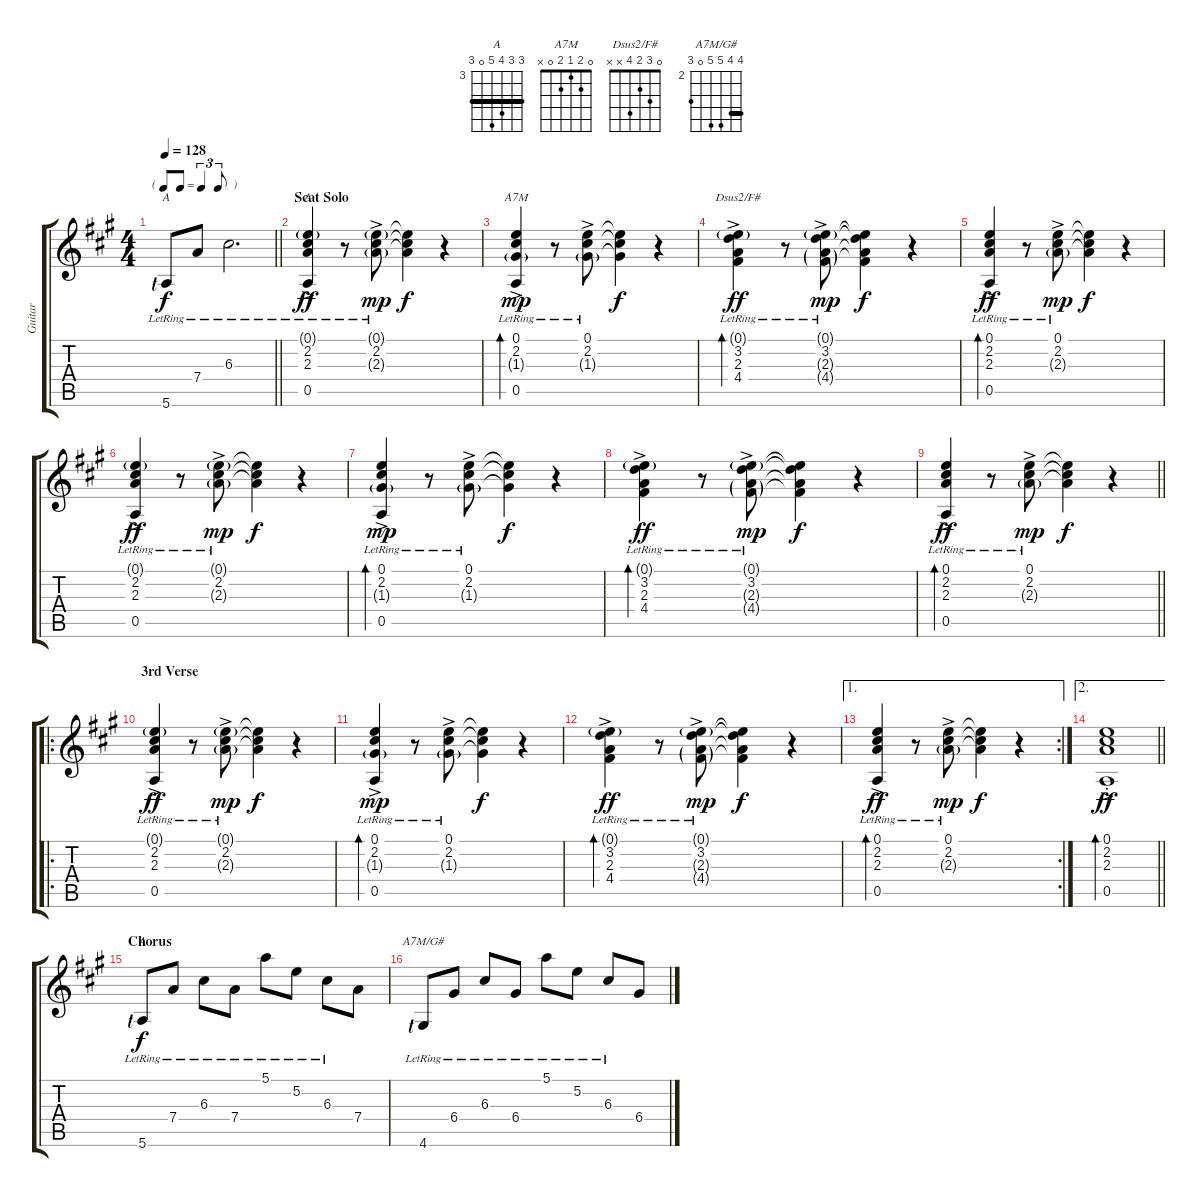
\track ("Guitar" "Guitar") {instrument acousticguitarnylon}
\staff {score tabs}
\tuning (E4 B3 G3 D3 A2 E2) {hide}
\chord ("A" 5 5 6 7 0 x) {firstfret 3 barre 5}
\chord ("A" x 2 2 2 0 x) {barre 2}
\chord ("A7M" 0 2 1 2 0 x)
\chord ("Dsus2/F#" 0 3 2 4 x x)
\chord ("A" 5 5 6 7 0 5) {firstfret 3 barre 5}
\chord ("A7M/G#" 5 5 6 6 0 4) {firstfret 2 barre 5}
\ts (4 4)
\tf triplet8th
\tempo 128
\clef g2
\barLineRight lightlight
\ks a
5.6{lr lf 1}.8{ch "A" dy f} 7.4{lr}.8 6.3{lr}.2{d} |
\section ("" "Scat Solo")
(0.1{g lr} 2.2{ac lr} 2.3{lr} 0.5{lr}).4{ch "A" dy ff} r.8 (0.1{g} 2.2{ac lr} 2.3{g lr}).8{dy mp} (0.1{t} 2.2{t} 2.3{t}).4{dy f} r.4 |
(0.1{ac lr} 2.2{lr} 1.3{g lr} 0.5{lr}).4{bd 120 ch "A7M" dy mp} r.8 (0.1{lr} 2.2{ac lr} 1.3{g lr}).8 (0.1{t} 2.2{t} 1.3{t}).4{dy f} r.4 |
(0.1{g lr} 3.2{ac lr} 2.3{lr} 4.4{lr}).4{bd 120 ch "Dsus2/F#" dy ff} r.8 (0.1{g lr} 3.2{ac lr} 2.3{g lr} 4.4{g lr}).8{dy mp} (0.1{t} 3.2{t} 2.3{t} 4.4{t}).4{dy f} r.4 |
(0.1{lr} 2.2{ac lr} 2.3{lr} 0.5{lr}).4{bd 120 dy ff} r.8 (0.1{lr} 2.2{ac lr} 2.3{g lr}).8{dy mp} (0.1{t} 2.2{t} 2.3{t}).4{dy f} r.4 |
(0.1{g lr} 2.2{ac lr} 2.3{lr} 0.5{lr}).4{dy ff} r.8 (0.1{g} 2.2{ac lr} 2.3{g lr}).8{dy mp} (0.1{t} 2.2{t} 2.3{t}).4{dy f} r.4 |
(0.1{ac lr} 2.2{lr} 1.3{g lr} 0.5{lr}).4{bd 120 dy mp} r.8 (0.1{lr} 2.2{ac lr} 1.3{g lr}).8 (0.1{t} 2.2{t} 1.3{t}).4{dy f} r.4 |
(0.1{g lr} 3.2{ac lr} 2.3{lr} 4.4{lr}).4{bd 120 dy ff} r.8 (0.1{g lr} 3.2{ac lr} 2.3{g lr} 4.4{g lr}).8{dy mp} (0.1{t} 3.2{t} 2.3{t} 4.4{t}).4{dy f} r.4 |
\barLineRight lightlight
(0.1{lr} 2.2{ac lr} 2.3{lr} 0.5{lr}).4{bd 120 dy ff} r.8 (0.1{lr} 2.2{ac lr} 2.3{g lr}).8{dy mp} (0.1{t} 2.2{t} 2.3{t}).4{dy f} r.4 |
\ro
\section ("" "3rd Verse")
(0.1{g lr} 2.2{ac lr} 2.3{lr} 0.5{lr}).4{dy ff} r.8 (0.1{g} 2.2{ac lr} 2.3{g lr}).8{dy mp} (0.1{t} 2.2{t} 2.3{t}).4{dy f} r.4 |
(0.1{ac lr} 2.2{lr} 1.3{g lr} 0.5{lr}).4{bd 120 dy mp} r.8 (0.1{lr} 2.2{ac lr} 1.3{g lr}).8 (0.1{t} 2.2{t} 1.3{t}).4{dy f} r.4 |
(0.1{g lr} 3.2{ac lr} 2.3{lr} 4.4{lr}).4{bd 120 dy ff} r.8 (0.1{g lr} 3.2{ac lr} 2.3{g lr} 4.4{g lr}).8{dy mp} (0.1{t} 3.2{t} 2.3{t} 4.4{t}).4{dy f} r.4 |
\ae 1
\rc 2
(0.1{lr} 2.2{ac lr} 2.3{lr} 0.5{lr}).4{bd 120 dy ff} r.8 (0.1{lr} 2.2{ac lr} 2.3{g lr}).8{dy mp} (0.1{t} 2.2{t} 2.3{t}).4{dy f} r.4 |
\ae 2
\barLineRight lightlight
(0.1 2.2{ac st} 2.3{st} 0.5{st}).1{bd 120 dy ff} |
\section ("" "Chorus")
5.6{lr lf 1}.8{ch "A" dy f} 7.4{lr}.8 6.3{lr}.8 7.4{lr}.8 5.1{lr}.8 5.2{lr}.8 6.3{lr}.8 7.4.8 |
4.6{lr lf 1}.8{ch "A7M/G#"} 6.4{lr}.8 6.3{lr}.8 6.4{lr}.8 5.1{lr}.8 5.2{lr}.8 6.3{lr}.8 6.4.8
